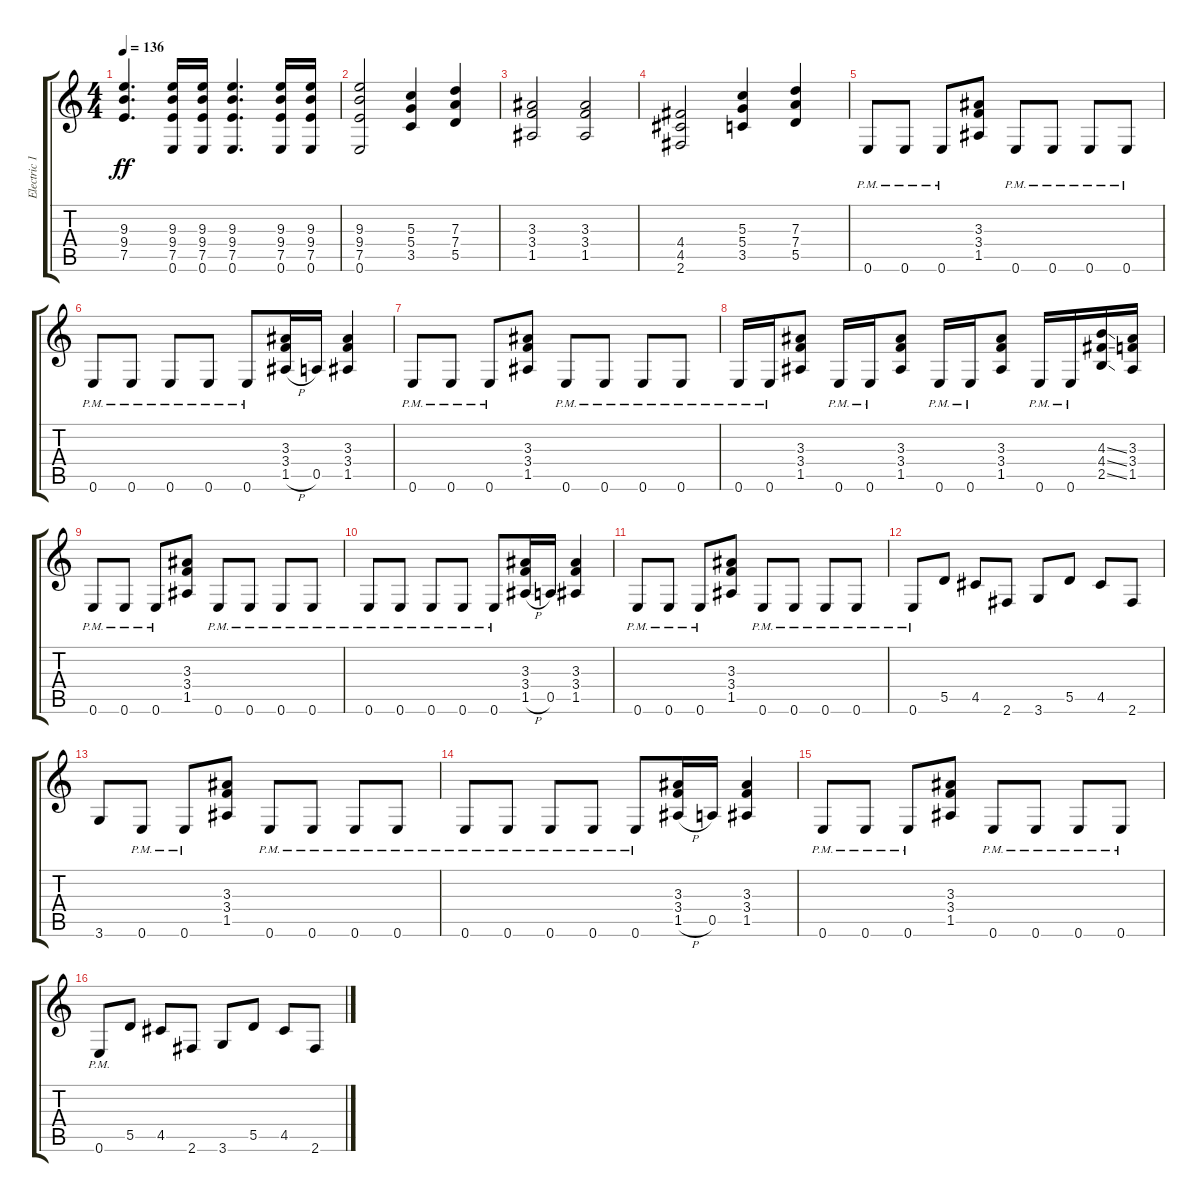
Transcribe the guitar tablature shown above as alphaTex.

\track ("Electric 1" "Electric 1") {instrument distortionguitar}
\staff {score tabs}
\tuning (E4 B3 G3 D3 A2 E2) {hide}
\ts (4 4)
\tempo 136
\clef g2
\ks c
(9.3 9.4 7.5).4{d dy ff} (9.3 9.4 7.5 0.6).16 (9.3 9.4 7.5 0.6).16 (9.3 9.4 7.5 0.6).4{d} (9.3 9.4 7.5 0.6).16 (9.3 9.4 7.5 0.6).16 |
(9.3 9.4 7.5 0.6).2 (5.3 5.4 3.5).4 (7.3 7.4 5.5).4 |
(3.3 3.4 1.5).2 (3.3 3.4 1.5).2 |
(4.4 4.5 2.6).2 (5.3 5.4 3.5).4 (7.3 7.4 5.5).4 |
0.6{pm}.8 0.6{pm}.8 0.6{pm}.8 (3.3 3.4 1.5).8 0.6{pm}.8 0.6{pm}.8 0.6{pm}.8 0.6{pm}.8 |
0.6{pm}.8 0.6{pm}.8 0.6{pm}.8 0.6{pm}.8 0.6{pm}.8 (3.3 3.4 1.5{h}).16 0.5.16 (3.3 3.4 1.5).4 |
0.6{pm}.8 0.6{pm}.8 0.6{pm}.8 (3.3 3.4 1.5).8 0.6{pm}.8 0.6{pm}.8 0.6{pm}.8 0.6{pm}.8 |
0.6{pm}.16 0.6{pm}.16 (3.3 3.4 1.5).8 0.6{pm}.16 0.6{pm}.16 (3.3 3.4 1.5).8 0.6{pm}.16 0.6{pm}.16 (3.3 3.4 1.5).8 0.6{pm}.16 0.6{pm}.16 (4.3{ss} 4.4{ss} 2.5{ss}).16 (3.3 3.4 1.5).16 |
0.6{pm}.8 0.6{pm}.8 0.6{pm}.8 (3.3 3.4 1.5).8 0.6{pm}.8 0.6{pm}.8 0.6{pm}.8 0.6{pm}.8 |
0.6{pm}.8 0.6{pm}.8 0.6{pm}.8 0.6{pm}.8 0.6{pm}.8 (3.3 3.4 1.5{h}).16 0.5.16 (3.3 3.4 1.5).4 |
0.6{pm}.8 0.6{pm}.8 0.6{pm}.8 (3.3 3.4 1.5).8 0.6{pm}.8 0.6{pm}.8 0.6{pm}.8 0.6{pm}.8 |
0.6{pm}.8 5.5.8 4.5.8 2.6.8 3.6.8 5.5.8 4.5.8 2.6.8 |
3.6.8 0.6{pm}.8 0.6{pm}.8 (3.3 3.4 1.5).8 0.6{pm}.8 0.6{pm}.8 0.6{pm}.8 0.6{pm}.8 |
0.6{pm}.8 0.6{pm}.8 0.6{pm}.8 0.6{pm}.8 0.6{pm}.8 (3.3 3.4 1.5{h}).16 0.5.16 (3.3 3.4 1.5).4 |
0.6{pm}.8 0.6{pm}.8 0.6{pm}.8 (3.3 3.4 1.5).8 0.6{pm}.8 0.6{pm}.8 0.6{pm}.8 0.6{pm}.8 |
0.6{pm}.8 5.5.8 4.5.8 2.6.8 3.6.8 5.5.8 4.5.8 2.6.8
